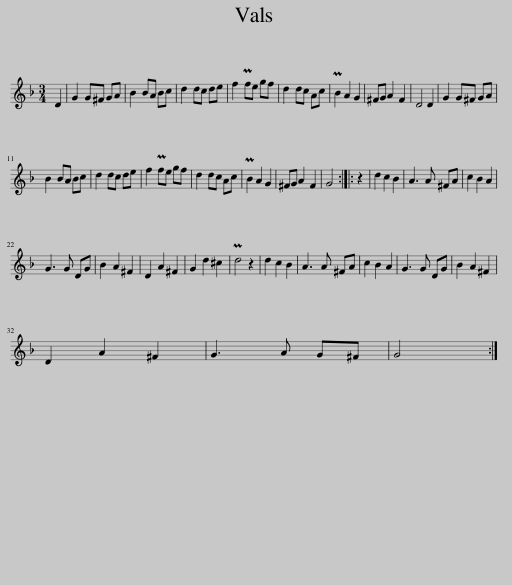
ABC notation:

X:1
L:1/8
M:3/4
I:linebreak $
K:F
V:1 treble
V:1
 D2 | G2 G^F GA | B2 BA Bc | d2 dc de | f2 Pfe gf | %5
 d2 dc Ac | PB2 A2 G2 | ^FG A2 F2 | D4 D2 | G2 G^F GA |$ %10
 B2 BA Bc | d2 dc de | f2 Pfe gf | d2 dc Ac | PB2 A2 G2 | %15
 ^FG A2 F2 | G4 :: z2 | d2 c2 B2 | A3 A ^FA | %20
 c2 B2 A2 |$ G3 G DG | B2 A2 ^F2 | D2 A2 ^F2 | G2 d2 ^c2 | %25
 Pd4 z2 | d2 c2 B2 | A3 A ^FA | c2 B2 A2 | G3 G DG | %30
 B2 A2 ^F2 |$ D2 A2 ^F2 | G3 A G^F | G4 :| %34
